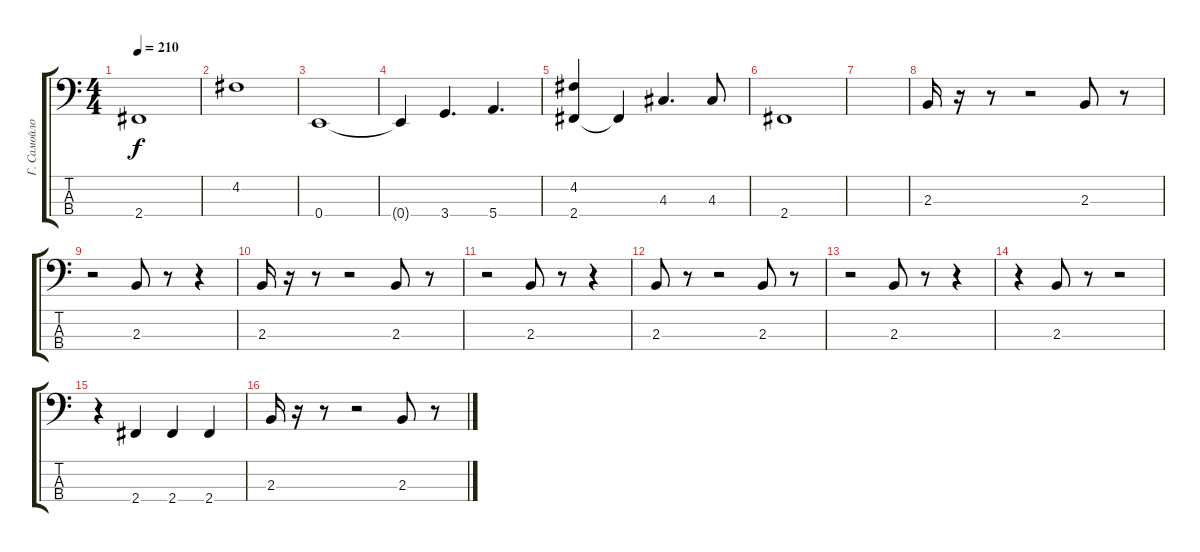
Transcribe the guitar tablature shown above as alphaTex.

\track ("Г. Самойлов" "Г. Самойло") {instrument electricbassfinger}
\staff {score tabs}
\tuning (G2 D2 A1 E1) {hide}
\ts (4 4)
\tempo 210
\clef f4
\ks c
2.4.1{dy f} |
4.2.1 |
0.4.1 |
0.4{t}.4 3.4.4{d} 5.4.4{d} |
(4.2 2.4).4 2.4{t}.4 4.3.4{d} 4.3.8 |
2.4.1 |
|
2.3.16 r.16 r.8 r.2 2.3.8 r.8 |
r.2 2.3.8 r.8 r.4 |
2.3.16 r.16 r.8 r.2 2.3.8 r.8 |
r.2 2.3.8 r.8 r.4 |
2.3.8 r.8 r.2 2.3.8 r.8 |
r.2 2.3.8 r.8 r.4 |
r.4 2.3.8 r.8 r.2 |
r.4 2.4.4 2.4.4 2.4.4 |
2.3.16 r.16 r.8 r.2 2.3.8 r.8
